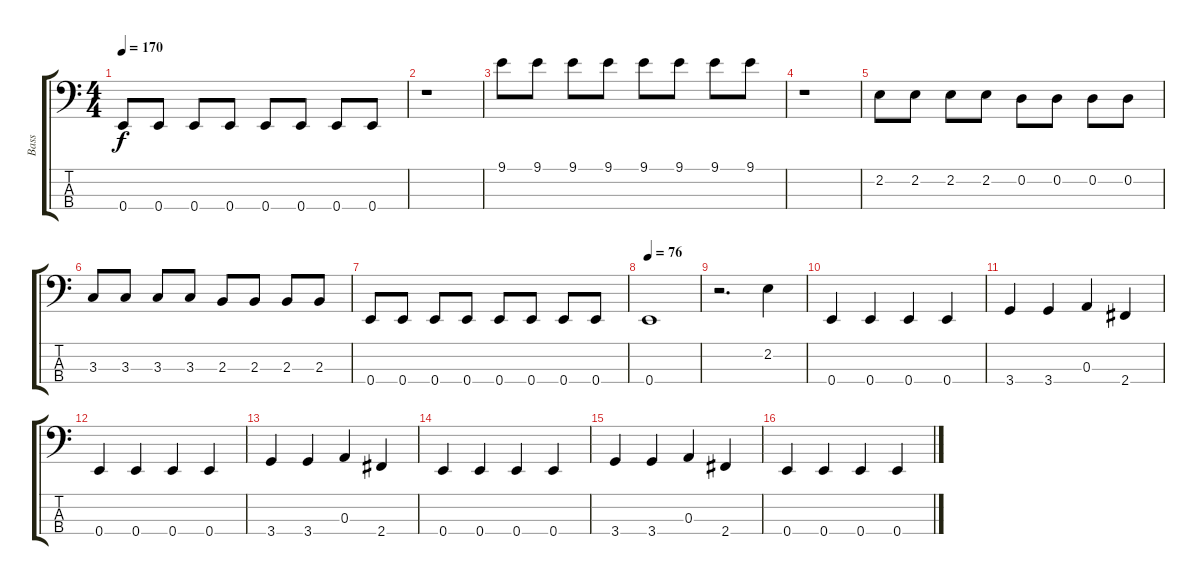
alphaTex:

\track ("Bass" "Bass") {instrument electricbassfinger}
\staff {score tabs}
\tuning (G2 D2 A1 E1) {hide}
\ts (4 4)
\tempo 170
\clef f4
\ks c
0.4.8{dy f} 0.4.8 0.4.8 0.4.8 0.4.8 0.4.8 0.4.8 0.4.8 |
r.1 |
9.1.8 9.1.8 9.1.8 9.1.8 9.1.8 9.1.8 9.1.8 9.1.8 |
r.1 |
2.2.8 2.2.8 2.2.8 2.2.8 0.2.8 0.2.8 0.2.8 0.2.8 |
3.3.8 3.3.8 3.3.8 3.3.8 2.3.8 2.3.8 2.3.8 2.3.8 |
0.4.8 0.4.8 0.4.8 0.4.8 0.4.8 0.4.8 0.4.8 0.4.8 |
\tempo 76
0.4.1 |
r.2{d} 2.2.4 |
0.4.4 0.4.4 0.4.4 0.4.4 |
3.4.4 3.4.4 0.3.4 2.4.4 |
0.4.4 0.4.4 0.4.4 0.4.4 |
3.4.4 3.4.4 0.3.4 2.4.4 |
0.4.4 0.4.4 0.4.4 0.4.4 |
3.4.4 3.4.4 0.3.4 2.4.4 |
0.4.4 0.4.4 0.4.4 0.4.4
